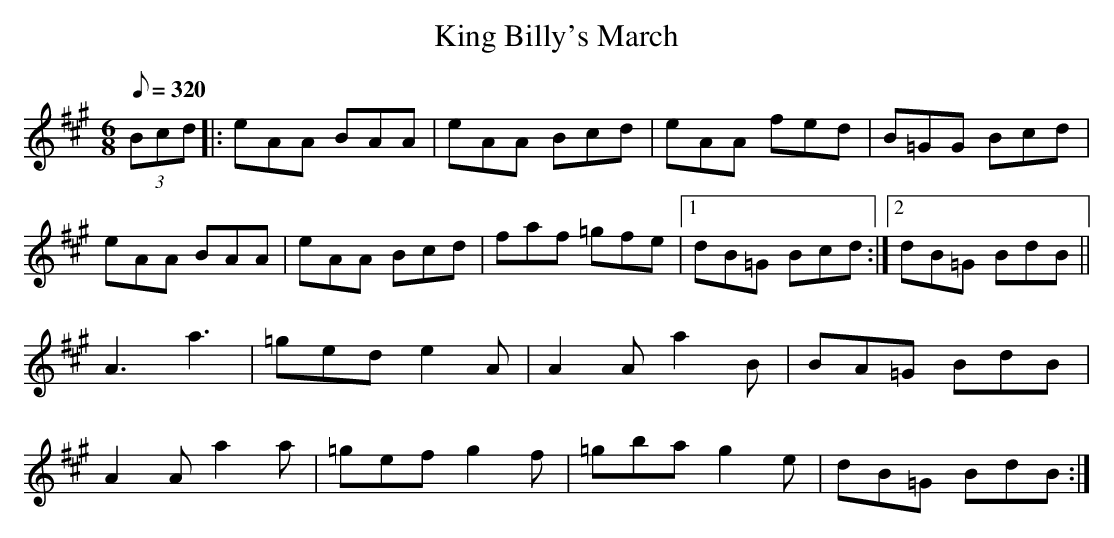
X:1
T:King Billy's March % nf<bb
L:1/8
M:6/8
Q:320
K:A major
(3Bcd|:eAA BAA|eAA Bcd|eAA fed|B=GG Bcd|
eAA BAA|eAA Bcd|faf =gfe|1 dB=G Bcd:|2 dB=G BdB||
A3 a3|=ged e2A|A2A a2B|BA=G BdB|
A2A a2a|=gef g2f|=gba g2e|dB=G BdB:|
